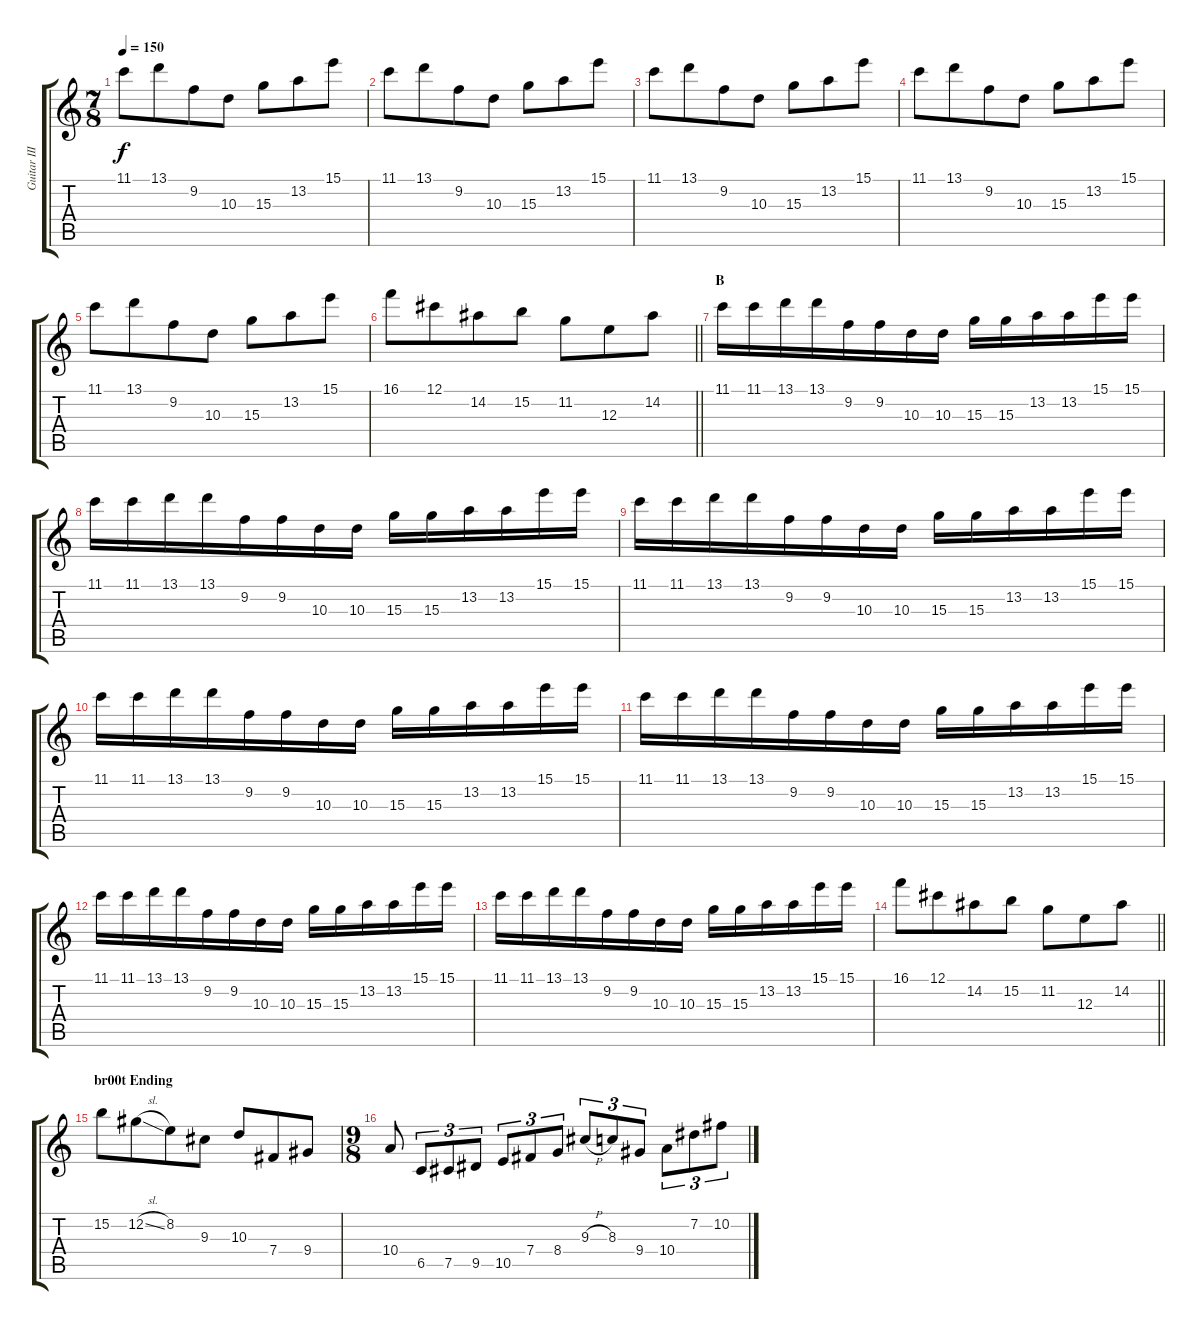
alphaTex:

\track ("Guitar III/Keys" "Guitar III") {instrument distortionguitar}
\staff {score tabs}
\tuning (Db4 Ab3 E3 B2 Gb2 Db2) {hide}
\ts (7 8)
\tempo 150
\clef g2
\ks c
11.1.8{dy f} 13.1.8 9.2.8 10.3.8 15.3.8 13.2.8 15.1.8 |
11.1.8 13.1.8 9.2.8 10.3.8 15.3.8 13.2.8 15.1.8 |
11.1.8 13.1.8 9.2.8 10.3.8 15.3.8 13.2.8 15.1.8 |
11.1.8 13.1.8 9.2.8 10.3.8 15.3.8 13.2.8 15.1.8 |
11.1.8 13.1.8 9.2.8 10.3.8 15.3.8 13.2.8 15.1.8 |
\barLineRight lightlight
16.1.8 12.1.8 14.2.8 15.2.8 11.2.8 12.3.8 14.2.8 |
\section ("" "B")
11.1.16{volume 12 balance 7} 11.1.16 13.1.16 13.1.16 9.2.16 9.2.16 10.3.16 10.3.16 15.3.16 15.3.16 13.2.16 13.2.16 15.1.16 15.1.16 |
11.1.16 11.1.16 13.1.16 13.1.16 9.2.16 9.2.16 10.3.16 10.3.16 15.3.16 15.3.16 13.2.16 13.2.16 15.1.16 15.1.16 |
11.1.16 11.1.16 13.1.16 13.1.16 9.2.16 9.2.16 10.3.16 10.3.16 15.3.16 15.3.16 13.2.16 13.2.16 15.1.16 15.1.16 |
11.1.16 11.1.16 13.1.16 13.1.16 9.2.16 9.2.16 10.3.16 10.3.16 15.3.16 15.3.16 13.2.16 13.2.16 15.1.16 15.1.16 |
11.1.16 11.1.16 13.1.16 13.1.16 9.2.16 9.2.16 10.3.16 10.3.16 15.3.16 15.3.16 13.2.16 13.2.16 15.1.16 15.1.16 |
11.1.16 11.1.16 13.1.16 13.1.16 9.2.16 9.2.16 10.3.16 10.3.16 15.3.16 15.3.16 13.2.16 13.2.16 15.1.16 15.1.16 |
11.1.16 11.1.16 13.1.16 13.1.16 9.2.16 9.2.16 10.3.16 10.3.16 15.3.16 15.3.16 13.2.16 13.2.16 15.1.16 15.1.16 |
\barLineRight lightlight
16.1.8{volume 16} 12.1.8 14.2.8 15.2.8 11.2.8 12.3.8 14.2.8 |
\section ("" "br00t Ending")
15.2.8 12.2{sl}.8 8.2.8 9.3.8 10.3.8 7.4.8 9.4.8 |
\ts (9 8)
10.4.8 6.5.8{tu (3 2)} 7.5.8{tu (3 2)} 9.5.8{tu (3 2)} 10.5.8{tu (3 2)} 7.4.8{tu (3 2)} 8.4.8{tu (3 2)} 9.3{h}.8{tu (3 2)} 8.3.8{tu (3 2)} 9.4.8{tu (3 2)} 10.4.8{tu (3 2)} 7.2.8{tu (3 2)} 10.2.8{tu (3 2)}
